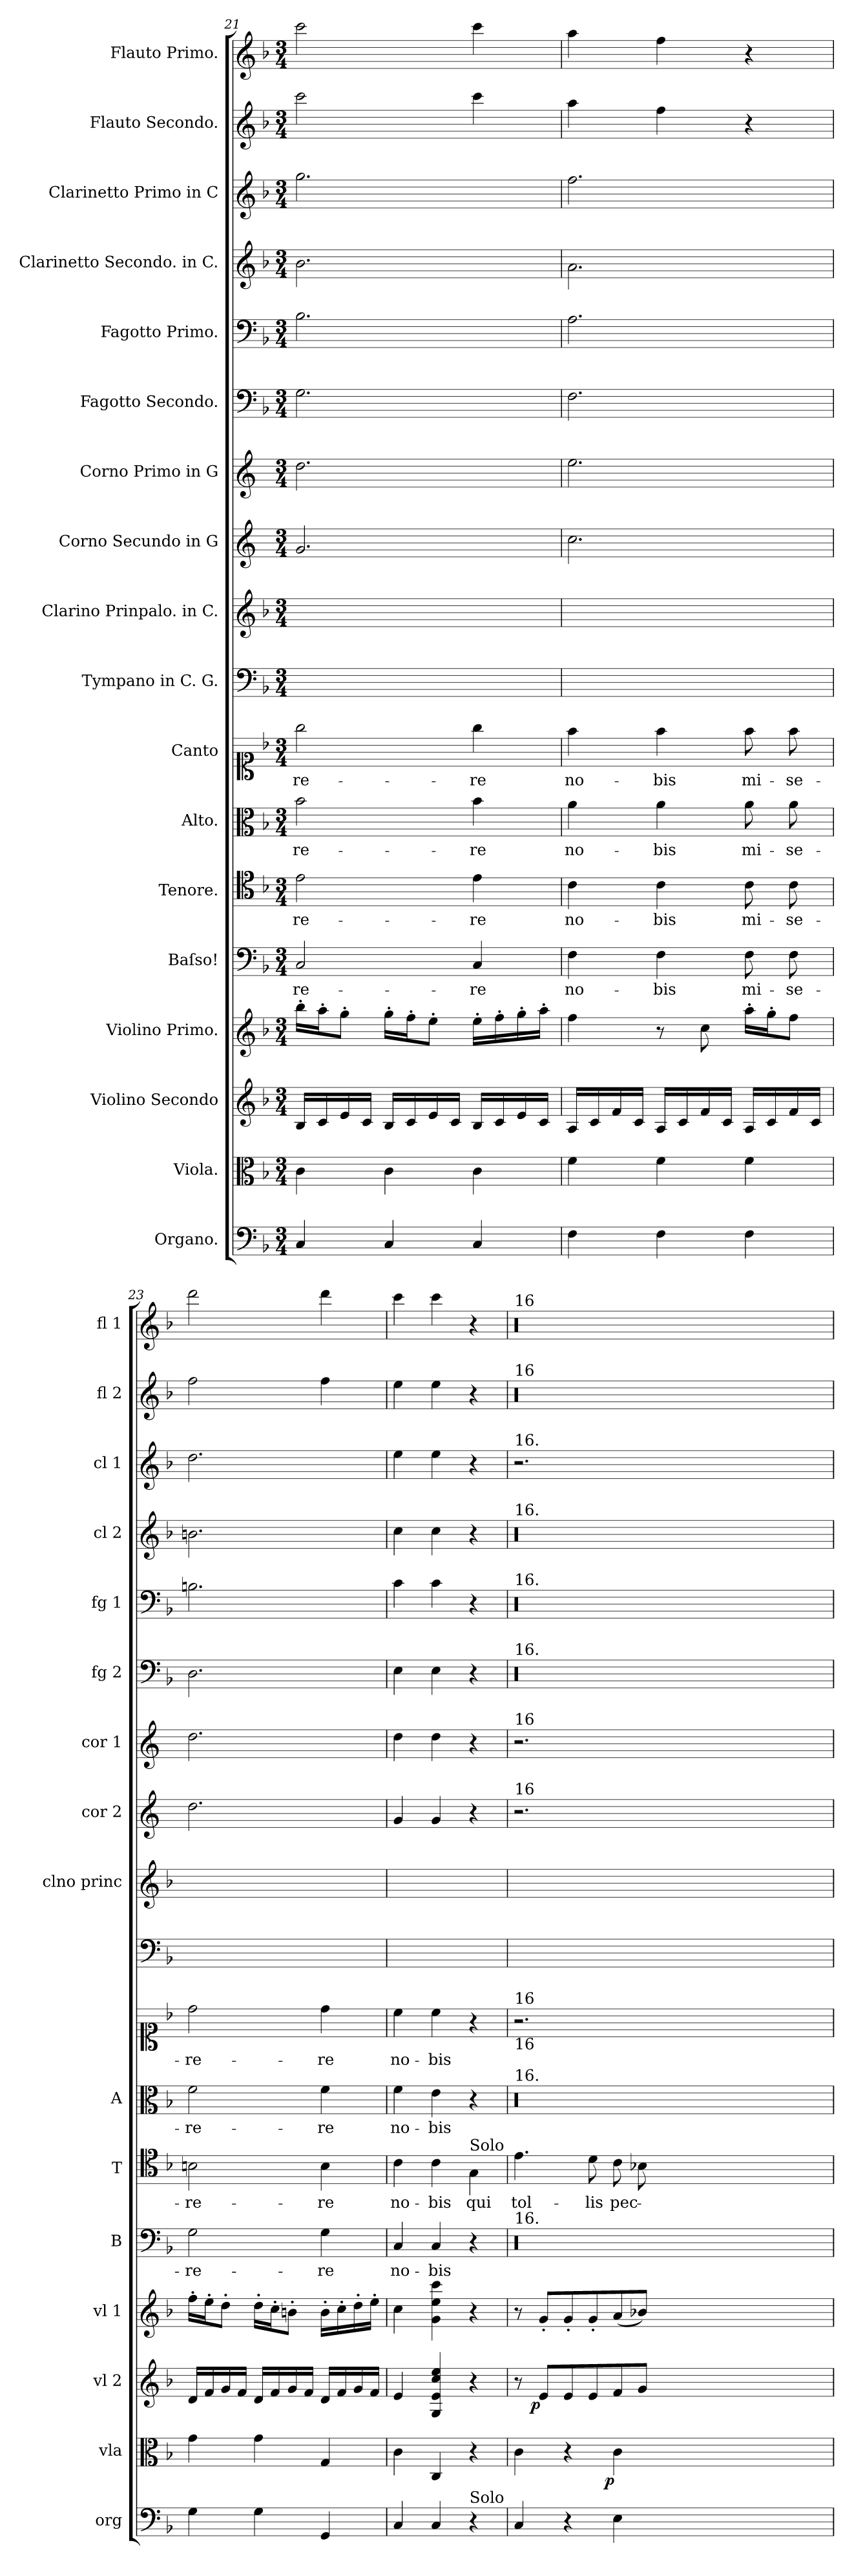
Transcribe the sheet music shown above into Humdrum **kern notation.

**kern	**dynam	**kern	**dynam	**kern	**dynam	**kern	**kern	**text	**kern	**text	**kern	**text	**kern	**text	**kern	**kern	**kern	**kern	**kern	**kern	**kern	**kern	**kern	**kern
*part18	*part18	*part17	*part17	*part16	*part16	*part15	*part14	*part14	*part13	*part13	*part12	*part12	*part11	*part11	*part10	*part9	*part8	*part7	*part6	*part5	*part4	*part3	*part2	*part1
*staff18	*staff18	*staff17	*staff17	*staff16	*staff16	*staff15	*staff14	*staff14	*staff13	*staff13	*staff12	*staff12	*staff11	*staff11	*staff10	*staff9	*staff8	*staff7	*staff6	*staff5	*staff4	*staff3	*staff2	*staff1
*I"Organo.	*	*I"Viola.	*	*I"Violino Secondo	*	*I"Violino Primo.	*I"Baſso!	*	*I"Tenore.	*	*I"Alto.	*	*I"Canto	*	*I"Tympano in C. G.	*I"Clarino Prinpalo. in C.	*I"Corno Secundo in G	*I"Corno Primo in G	*I"Fagotto Secondo.	*I"Fagotto Primo.	*I"Clarinetto Secondo. in C.	*I"Clarinetto Primo in C	*I"Flauto Secondo.	*I"Flauto Primo.
*I'org	*	*I'vla	*	*I'vl 2	*	*I'vl 1	*I'B	*	*I'T	*	*I'A	*	*	*	*	*I'clno princ	*I'cor 2	*I'cor 1	*I'fg 2	*I'fg 1	*I'cl 2	*I'cl 1	*I'fl 2	*I'fl 1
*clefF4	*	*clefC3	*	*clefG2	*	*clefG2	*clefF4	*	*clefC4	*	*clefC3	*	*clefC1	*	*clefF4	*clefG2	*clefG2	*clefG2	*clefF4	*clefF4	*clefG2	*clefG2	*clefG2	*clefG2
*	*	*	*	*	*	*	*	*	*	*	*	*	*	*	*	*	*ITrd4c7	*ITrd4c7	*	*	*	*	*	*
*k[b-]	*	*k[b-]	*	*k[b-]	*	*k[b-]	*k[b-]	*	*k[b-]	*	*k[b-]	*	*k[b-]	*	*k[b-]	*k[b-]	*k[b-]	*k[b-]	*k[b-]	*k[b-]	*k[b-]	*k[b-]	*k[b-]	*k[b-]
*F:	*	*F:	*	*F:	*	*F:	*F:	*	*F:	*	*F:	*	*F:	*	*F:	*F:	*F:	*F:	*F:	*F:	*F:	*F:	*F:	*F:
*M3/4	*	*M3/4	*	*M3/4	*	*M3/4	*M3/4	*	*M3/4	*	*M3/4	*	*M3/4	*	*M3/4	*M3/4	*M3/4	*M3/4	*M3/4	*M3/4	*M3/4	*M3/4	*M3/4	*M3/4
=21	=21	=21	=21	=21	=21	=21	=21	=21	=21	=21	=21	=21	=21	=21	=21	=21	=21	=21	=21	=21	=21	=21	=21	=21
4C/	.	4c\	.	16B-/LL	.	16bb-'\LL	2C/	-re-	2e\	-re-	2b-\	-re-	2gg\	-re-	2.ryy	2.ryy	2.c/	2.g\	2.G\	2.B-\	2.b-\	2.gg\	2ccc\	2ccc\
.	.	.	.	16c/	.	16aa'\J	.	.	.	.	.	.	.	.	.	.	.	.	.	.	.	.	.	.
.	.	.	.	16e/	.	8gg'\J	.	.	.	.	.	.	.	.	.	.	.	.	.	.	.	.	.	.
.	.	.	.	16c/JJ	.	.	.	.	.	.	.	.	.	.	.	.	.	.	.	.	.	.	.	.
4C/	.	4c\	.	16B-/LL	.	16gg'\LL	.	.	.	.	.	.	.	.	.	.	.	.	.	.	.	.	.	.
.	.	.	.	16c/	.	16ff'\J	.	.	.	.	.	.	.	.	.	.	.	.	.	.	.	.	.	.
.	.	.	.	16e/	.	8ee'\J	.	.	.	.	.	.	.	.	.	.	.	.	.	.	.	.	.	.
.	.	.	.	16c/JJ	.	.	.	.	.	.	.	.	.	.	.	.	.	.	.	.	.	.	.	.
4C/	.	4c\	.	16B-/LL	.	16ee'\LL	4C/	-re	4e\	-re	4b-\	-re	4gg\	-re	.	.	.	.	.	.	.	.	4ccc\	4ccc\
.	.	.	.	16c/	.	16ff'\	.	.	.	.	.	.	.	.	.	.	.	.	.	.	.	.	.	.
.	.	.	.	16e/	.	16gg'\	.	.	.	.	.	.	.	.	.	.	.	.	.	.	.	.	.	.
.	.	.	.	16c/JJ	.	16aa'\JJ	.	.	.	.	.	.	.	.	.	.	.	.	.	.	.	.	.	.
=22	=22	=22	=22	=22	=22	=22	=22	=22	=22	=22	=22	=22	=22	=22	=22	=22	=22	=22	=22	=22	=22	=22	=22	=22
4F\	.	4f\	.	16A/LL	.	4ff\	4F\	no-	4c\	no-	4a\	no-	4ff\	no-	2.ryy	2.ryy	2.f\	2.a\	2.F\	2.A\	2.a\	2.ff\	4aa\	4aa\
.	.	.	.	16c/	.	.	.	.	.	.	.	.	.	.	.	.	.	.	.	.	.	.	.	.
.	.	.	.	16f/	.	.	.	.	.	.	.	.	.	.	.	.	.	.	.	.	.	.	.	.
.	.	.	.	16c/JJ	.	.	.	.	.	.	.	.	.	.	.	.	.	.	.	.	.	.	.	.
4F\	.	4f\	.	16A/LL	.	8r	4F\	-bis	4c\	-bis	4a\	-bis	4ff\	-bis	.	.	.	.	.	.	.	.	4ff\	4ff\
.	.	.	.	16c/	.	.	.	.	.	.	.	.	.	.	.	.	.	.	.	.	.	.	.	.
.	.	.	.	16f/	.	8cc\	.	.	.	.	.	.	.	.	.	.	.	.	.	.	.	.	.	.
.	.	.	.	16c/JJ	.	.	.	.	.	.	.	.	.	.	.	.	.	.	.	.	.	.	.	.
!	!	!	!	!	!	!	!	!	!	!	!	!	!	!LO:LY:i	!	!	!	!	!	!	!	!	!	!
4F\	.	4f\	.	16A/LL	.	16aa'\LL	8F\	mi-	8c\	mi-	8a\	mi-	8ff\	mi-	.	.	.	.	.	.	.	.	4r	4r
.	.	.	.	16c/	.	16gg'\J	.	.	.	.	.	.	.	.	.	.	.	.	.	.	.	.	.	.
!	!	!	!	!	!	!	!	!	!	!	!	!	!	!LO:LY:i	!	!	!	!	!	!	!	!	!	!
.	.	.	.	16f/	.	8ff\J	8F\	-se-	8c\	-se-	8a\	-se-	8ff\	-se-	.	.	.	.	.	.	.	.	.	.
.	.	.	.	16c/JJ	.	.	.	.	.	.	.	.	.	.	.	.	.	.	.	.	.	.	.	.
=23	=23	=23	=23	=23	=23	=23	=23	=23	=23	=23	=23	=23	=23	=23	=23	=23	=23	=23	=23	=23	=23	=23	=23	=23
!	!	!	!	!	!	!	!	!	!	!	!	!	!	!LO:LY:i	!	!	!	!	!	!	!	!	!	!
4G\	.	4g\	.	16d/LL	.	16ff'\LL	2G\	-re-	2Bn\	-re-	2f\	-re-	2dd\	-re-	2.ryy	2.ryy	2.g\	2.g\	2.D\	2.Bn\	2.bn\	2.dd\	2ff\	2ddd\
.	.	.	.	16f/	.	16ee'\J	.	.	.	.	.	.	.	.	.	.	.	.	.	.	.	.	.	.
.	.	.	.	16g/	.	8dd'\J	.	.	.	.	.	.	.	.	.	.	.	.	.	.	.	.	.	.
.	.	.	.	16f/JJ	.	.	.	.	.	.	.	.	.	.	.	.	.	.	.	.	.	.	.	.
4G\	.	4g\	.	16d/LL	.	16dd'\LL	.	.	.	.	.	.	.	.	.	.	.	.	.	.	.	.	.	.
.	.	.	.	16f/	.	16cc'\J	.	.	.	.	.	.	.	.	.	.	.	.	.	.	.	.	.	.
.	.	.	.	16g/	.	8bn'\J	.	.	.	.	.	.	.	.	.	.	.	.	.	.	.	.	.	.
.	.	.	.	16f/JJ	.	.	.	.	.	.	.	.	.	.	.	.	.	.	.	.	.	.	.	.
!	!	!	!	!	!	!	!	!	!	!	!	!	!	!LO:LY:i	!	!	!	!	!	!	!	!	!	!
4GG/	.	4G/	.	16d/LL	.	16b'\LL	4G\	-re	4B\	-re	4f\	-re	4dd\	-re	.	.	.	.	.	.	.	.	4ff\	4ddd\
.	.	.	.	16f/	.	16cc'\	.	.	.	.	.	.	.	.	.	.	.	.	.	.	.	.	.	.
.	.	.	.	16g/	.	16dd'\	.	.	.	.	.	.	.	.	.	.	.	.	.	.	.	.	.	.
.	.	.	.	16f/JJ	.	16ee'\JJ	.	.	.	.	.	.	.	.	.	.	.	.	.	.	.	.	.	.
=24	=24	=24	=24	=24	=24	=24	=24	=24	=24	=24	=24	=24	=24	=24	=24	=24	=24	=24	=24	=24	=24	=24	=24	=24
!	!	!	!	!	!	!	!	!	!	!	!	!	!	!LO:LY:i	!	!	!	!	!	!	!	!	!	!
4C/	.	4c\	.	4e/	.	4cc\	4C/	no-	4c\	no-	4f\	no-	4cc\	no-	2.ryy	2.ryy	4c/	4g\	4E\	4c\	4cc\	4ee\	4ee\	4ccc\
!	!	!	!	!	!	!	!	!	!	!	!	!	!	!LO:LY:i	!	!	!	!	!	!	!	!	!	!
4C/	.	4C/	.	4G/ 4e/ 4cc/ 4ee/	.	4g\ 4ee\ 4ccc\	4C/	-bis	4c\	-bis	4e\	-bis	4cc\	-bis	.	.	4c/	4g\	4E\	4c\	4cc\	4ee\	4ee\	4ccc\
!	!	!	!	!	!	!	!	!	!LO:TX:a:t=Solo	!	!	!	!	!	!	!	!	!	!	!	!	!	!	!
!LO:TX:a:t=Solo	!	!	!	!	!	!	!	!	!	!	!	!	!	!	!	!	!	!	!	!	!	!	!	!
4r	.	4r	.	4r	.	4r	4r	.	4G\	qui	4r	.	4r	.	.	.	4r	4r	4r	4r	4r	4r	4r	4r
=25	=25	=25	=25	=25	=25	=25	=25	=25	=25	=25	=25	=25	=25	=25	=25	=25	=25	=25	=25	=25	=25	=25	=25	=25
!	!	!	!	!	!	!	!	!	!	!	!	!	!	!	!	!	!	!	!	!	!	!	!	!LO:TX:a:t=16
!	!	!	!	!	!	!	!	!	!	!	!	!	!	!	!	!	!	!	!	!	!	!	!LO:TX:a:t=16	!
!	!	!	!	!	!	!	!	!	!	!	!	!	!	!	!	!	!	!	!	!	!	!LO:TX:a:t=16.	!	!
!	!	!	!	!	!	!	!	!	!	!	!	!	!	!	!	!	!	!	!	!	!LO:TX:a:t=16.	!	!	!
!	!	!	!	!	!	!	!	!	!	!	!	!	!	!	!	!	!	!	!	!LO:TX:a:t=16.	!	!	!	!
!	!	!	!	!	!	!	!	!	!	!	!	!	!	!	!	!	!	!	!LO:TX:a:t=16.	!	!	!	!	!
!	!	!	!	!	!	!	!	!	!	!	!	!	!	!	!	!	!	!LO:TX:a:t=16	!	!	!	!	!	!
!	!	!	!	!	!	!	!	!	!	!	!	!	!	!	!	!	!LO:TX:a:t=16	!	!	!	!	!	!	!
!	!	!	!	!	!	!	!	!	!	!	!	!	!LO:TX:b:t=16	!	!	!	!	!	!	!	!	!	!	!
!	!	!	!	!	!	!	!	!	!	!	!	!	!LO:TX:a:t=16	!	!	!	!	!	!	!	!	!	!	!
!	!	!	!	!	!	!	!	!	!	!	!LO:TX:a:t=16.	!	!	!	!	!	!	!	!	!	!	!	!	!
!	!	!	!	!	!	!	!LO:TX:a:t=16.	!	!	!	!	!	!	!	!	!	!	!	!	!	!	!	!	!
!	!	!	!	!	!	!	!LO:N:vis=00	!	!	!	!LO:N:vis=00	!	!	!	!	!	!	!	!LO:N:vis=00	!LO:N:vis=00	!LO:N:vis=00	!	!LO:N:vis=00	!LO:N:vis=00
4C/	pia	4c\	.	8r	.	8r	0.r	.	4.e\	tol-	0.r	.	2.r	.	2.ryy	2.ryy	2.r	2.r	0.r	0.r	0.r	2.r	0.r	0.r
!	!	!	!	!	!LO:DY:b:rj	!	!	!	!	!	!	!	!	!	!	!	!	!	!	!	!	!	!	!
.	.	.	.	8e/L	p.	8g'/L	.	.	.	.	.	.	.	.	.	.	.	.	.	.	.	.	.	.
4r	.	4r	.	8e/	.	8g'/	.	.	.	.	.	.	.	.	.	.	.	.	.	.	.	.	.	.
.	.	.	.	8e/	.	8g'/	.	.	8d\	-lis	.	.	.	.	.	.	.	.	.	.	.	.	.	.
!	!	!	!LO:DY:b:rj	!	!	!	!	!	!	!	!	!	!	!	!	!	!	!	!	!	!	!	!	!
4E\	.	4c\	p	8f/	.	(8a/	.	.	8c\	pec-	.	.	.	.	.	.	.	.	.	.	.	.	.	.
.	.	.	.	8g/J	.	8b-X/J)	.	.	8B-X\	.	.	.	.	.	.	.	.	.	.	.	.	.	.	.
0ryy	.	0ryy	.	0ryy	.	0ryy	.	.	0ryy	.	.	.	0ryy	.	0ryy	0ryy	0ryy	0ryy	.	.	.	0ryy	.	.
4ryy	.	4ryy	.	4ryy	.	4ryy	.	.	4ryy	.	.	.	4ryy	.	4ryy	4ryy	4ryy	4ryy	.	.	.	4ryy	.	.
=	=	=	=	=	=	=	=	=	=	=	=	=	=	=	=	=	=	=	=	=	=	=	=	=
*-	*-	*-	*-	*-	*-	*-	*-	*-	*-	*-	*-	*-	*-	*-	*-	*-	*-	*-	*-	*-	*-	*-	*-	*-
